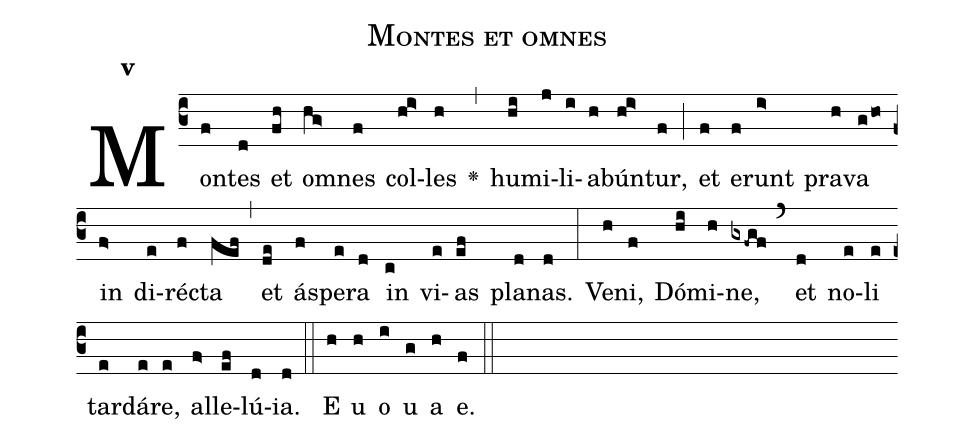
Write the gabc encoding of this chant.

name:Montes et omnes;
office-part:Antiphona;
mode:5;
%%
initial-style: 1;
name: Montes et omnes
book: Antiphonae & Responsoria/Tomus I, p. 38;
occasion: Hebdomada III Adventus Dominica;
office-part: Laudes Ant 2;
user-notes: ;
commentary: ;
annotation: 5a;
centering-scheme: english;
fontsize: 12;
font: OFLSortsMillGoudy;
height: 11;
width: 4.5;
%%
(c3)Mon(f)tes(d) et(fh) om(hg>)nes(f) col(hi>)les(h) <v>\greheightstar</v>(,) hu(hi)mi(j)li(i)a(h)bún(hi>)tur,(f) (;) et(f) e(f)runt(i>) pra(h)va(gho) in(f>) di(e)ré(f)cta(fef) (,) et(de) á(f)spe(e)ra(d) in(c) vi(e)as(ef) pla(d)nas.(d) (:) Ve(h)ni,(f) Dó(hi)mi(h)ne,(gx-fgf) (`) et(d) no(e)li(e) tar(e)dá(e)re,(e) al(f>)le(ef)lú(d)ia.(d) (::)
E(h) u(h) o(i) u(g) a(h) e.(f) (::)
